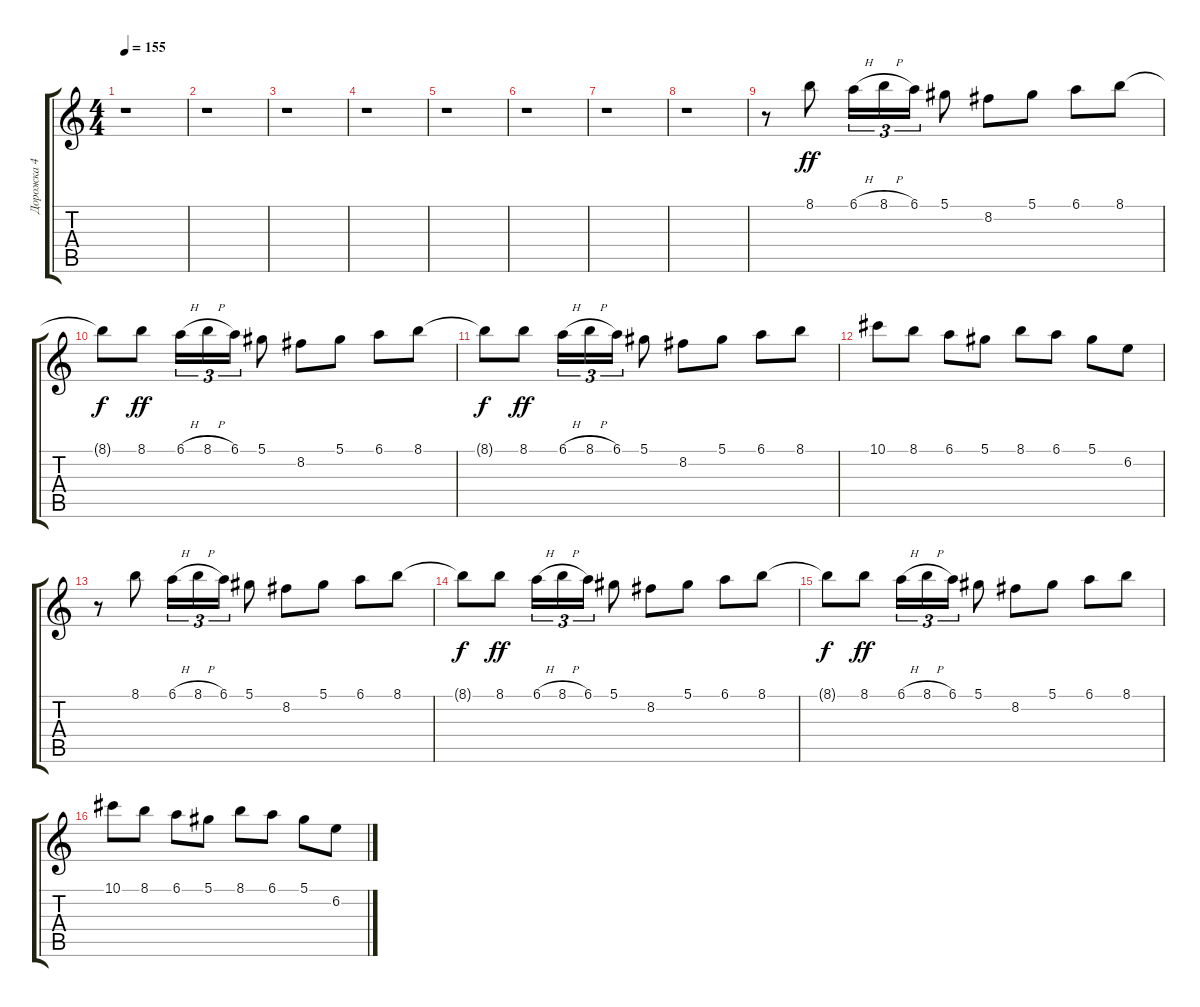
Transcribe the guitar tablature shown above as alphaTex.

\track ("Дорожка 4" "Дорожка 4") {instrument acousticguitarsteel}
\staff {score tabs}
\tuning (Eb4 Bb3 Gb3 Db3 Ab2 Eb2) {hide}
\ts (4 4)
\tempo 155
\clef g2
\ks c
r.1{dy ff} |
r.1 |
r.1 |
r.1 |
r.1 |
r.1 |
r.1 |
r.1 |
r.8 8.1.8 6.1{h}.16{tu (3 2)} 8.1{h}.16{tu (3 2)} 6.1.16{tu (3 2)} 5.1.8 8.2.8 5.1.8 6.1.8 8.1.8 |
8.1{t}.8{dy f} 8.1.8{dy ff} 6.1{h}.16{tu (3 2)} 8.1{h}.16{tu (3 2)} 6.1.16{tu (3 2)} 5.1.8 8.2.8 5.1.8 6.1.8 8.1.8 |
8.1{t}.8{dy f} 8.1.8{dy ff} 6.1{h}.16{tu (3 2)} 8.1{h}.16{tu (3 2)} 6.1.16{tu (3 2)} 5.1.8 8.2.8 5.1.8 6.1.8 8.1.8 |
10.1.8 8.1.8 6.1.8 5.1.8 8.1.8 6.1.8 5.1.8 6.2.8 |
r.8 8.1.8 6.1{h}.16{tu (3 2)} 8.1{h}.16{tu (3 2)} 6.1.16{tu (3 2)} 5.1.8 8.2.8 5.1.8 6.1.8 8.1.8 |
8.1{t}.8{dy f} 8.1.8{dy ff} 6.1{h}.16{tu (3 2)} 8.1{h}.16{tu (3 2)} 6.1.16{tu (3 2)} 5.1.8 8.2.8 5.1.8 6.1.8 8.1.8 |
8.1{t}.8{dy f} 8.1.8{dy ff} 6.1{h}.16{tu (3 2)} 8.1{h}.16{tu (3 2)} 6.1.16{tu (3 2)} 5.1.8 8.2.8 5.1.8 6.1.8 8.1.8 |
10.1.8 8.1.8 6.1.8 5.1.8 8.1.8 6.1.8 5.1.8 6.2.8
